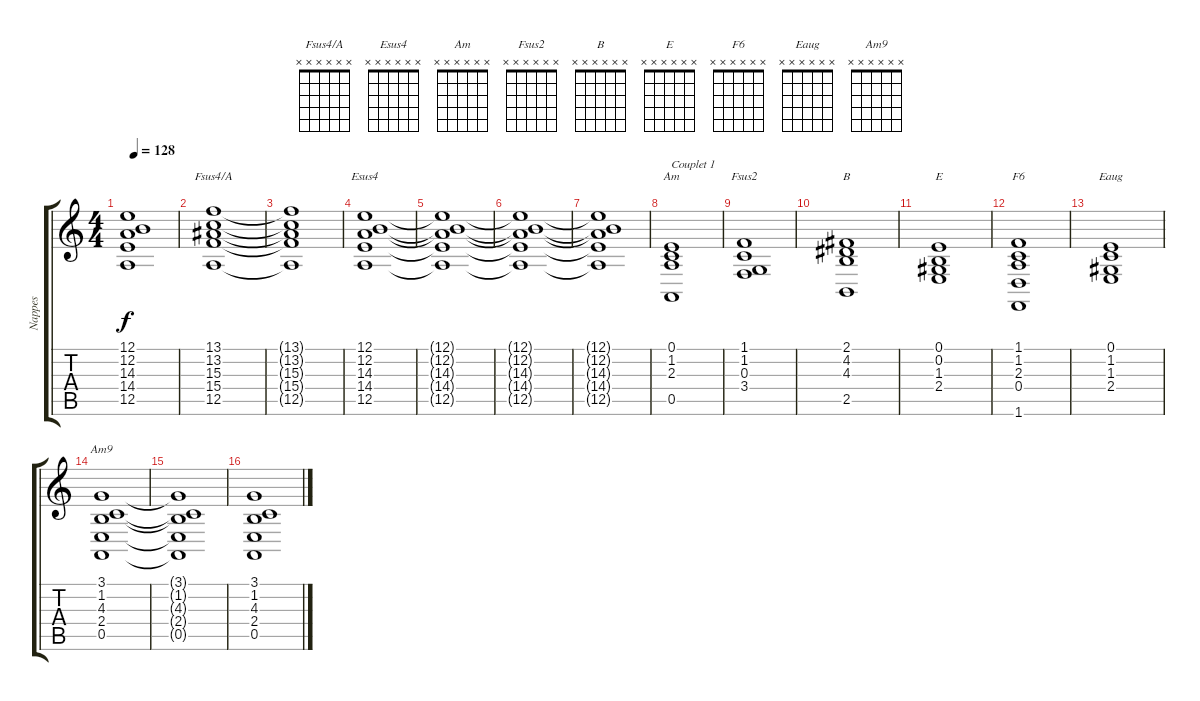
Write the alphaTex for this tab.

\track ("Nappes" "Nappes") {instrument pad2warm}
\staff {score tabs}
\tuning (E4 B3 G3 D3 A2 E2) {hide}
\chord ("Fsus4/A" x x x x x x) {firstfret 0}
\chord ("Esus4" x x x x x x) {firstfret 0}
\chord ("Am" x x x x x x) {firstfret 0}
\chord ("Fsus2" x x x x x x) {firstfret 0}
\chord ("B" x x x x x x) {firstfret 0}
\chord ("E" x x x x x x) {firstfret 0}
\chord ("F6" x x x x x x) {firstfret 0}
\chord ("Eaug" x x x x x x) {firstfret 0}
\chord ("Am9" x x x x x x) {firstfret 0}
\ts (4 4)
\tempo 128
\clef g2
\ks c
(12.1{t} 12.2{t} 14.3{t} 14.4{t} 12.5{t}).1{dy f} |
(13.1 13.2 15.3 15.4 12.5).1{ch "Fsus4/A"} |
(13.1{t} 13.2{t} 15.3{t} 15.4{t} 12.5{t}).1 |
(12.1 12.2 14.3 14.4 12.5).1{ch "Esus4"} |
(12.1{t} 12.2{t} 14.3{t} 14.4{t} 12.5{t}).1 |
(12.1{t} 12.2{t} 14.3{t} 14.4{t} 12.5{t}).1 |
(12.1{t} 12.2{t} 14.3{t} 14.4{t} 12.5{t}).1 |
(0.1 1.2 2.3 0.5).1{ch "Am" txt "Couplet 1"} |
(1.1 1.2 0.3 3.4).1{ch "Fsus2"} |
(2.1 4.2 4.3 2.5).1{ch "B"} |
(0.1 0.2 1.3 2.4).1{ch "E"} |
(1.1 1.2 2.3 0.4 1.6).1{ch "F6"} |
(0.1 1.2 1.3 2.4).1{ch "Eaug"} |
(3.1 1.2 4.3 2.4 0.5).1{ch "Am9"} |
(3.1{t} 1.2{t} 4.3{t} 2.4{t} 0.5{t}).1 |
(3.1 1.2 4.3 2.4 0.5).1
